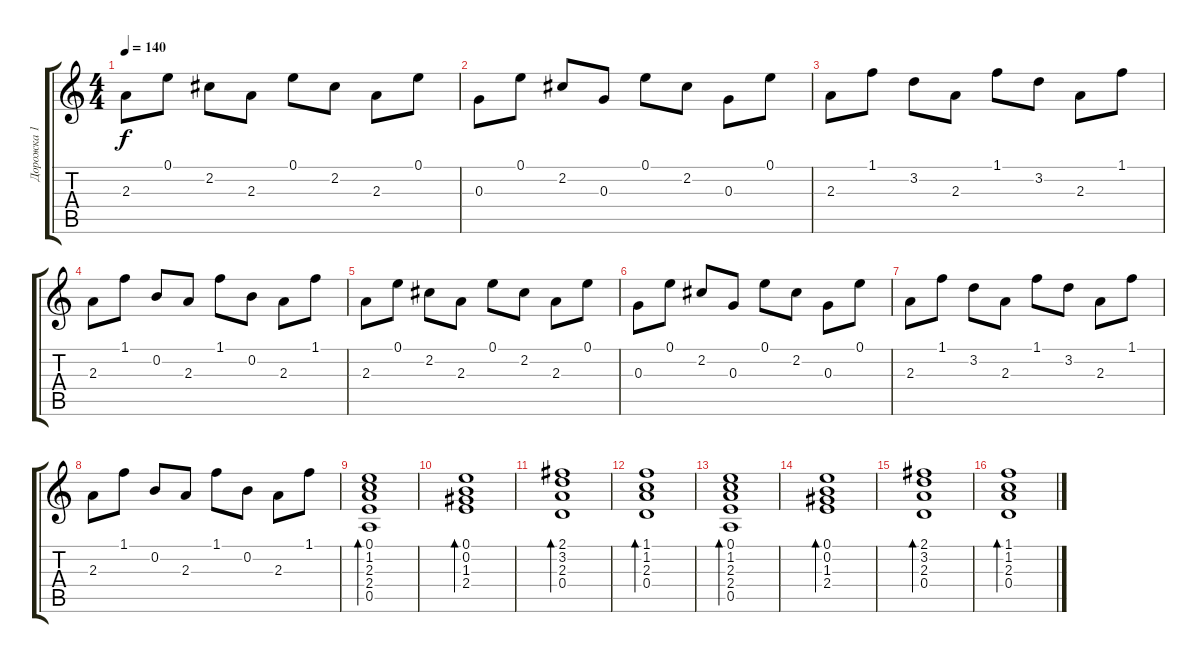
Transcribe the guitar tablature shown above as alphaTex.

\track ("Дорожка 1" "Дорожка 1") {instrument acousticguitarsteel}
\staff {score tabs}
\tuning (E4 B3 G3 D3 A2 E2) {hide}
\ts (4 4)
\tempo 140
\clef g2
\ks c
2.3.8{dy f} 0.1.8 2.2.8 2.3.8 0.1.8 2.2.8 2.3.8 0.1.8 |
0.3.8 0.1.8 2.2.8 0.3.8 0.1.8 2.2.8 0.3.8 0.1.8 |
2.3.8 1.1.8 3.2.8 2.3.8 1.1.8 3.2.8 2.3.8 1.1.8 |
2.3.8 1.1.8 0.2.8 2.3.8 1.1.8 0.2.8 2.3.8 1.1.8 |
2.3.8 0.1.8 2.2.8 2.3.8 0.1.8 2.2.8 2.3.8 0.1.8 |
0.3.8 0.1.8 2.2.8 0.3.8 0.1.8 2.2.8 0.3.8 0.1.8 |
2.3.8 1.1.8 3.2.8 2.3.8 1.1.8 3.2.8 2.3.8 1.1.8 |
2.3.8 1.1.8 0.2.8 2.3.8 1.1.8 0.2.8 2.3.8 1.1.8 |
(0.1 1.2 2.3 2.4 0.5).1{bd 60 volume 11 balance 3} |
(0.1 0.2 1.3 2.4).1{bd 60} |
(2.1 3.2 2.3 0.4).1{bd 60} |
(1.1 1.2 2.3 0.4).1{bd 60} |
(0.1 1.2 2.3 2.4 0.5).1{bd 60} |
(0.1 0.2 1.3 2.4).1{bd 60} |
(2.1 3.2 2.3 0.4).1{bd 60} |
(1.1 1.2 2.3 0.4).1{bd 60}
